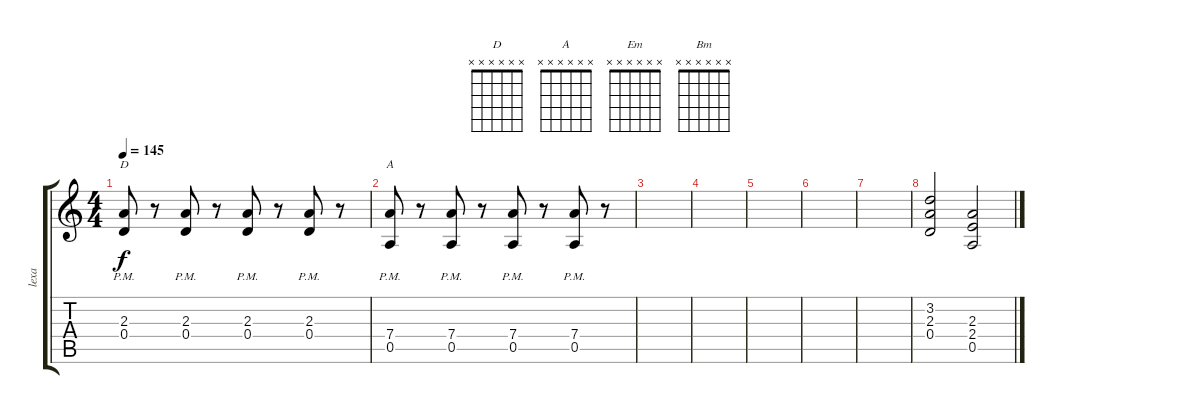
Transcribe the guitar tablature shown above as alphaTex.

\track ("lexa" "lexa") {instrument acousticguitarsteel}
\staff {score tabs}
\tuning (E4 B3 G3 D3 A2 E2) {hide}
\chord ("D" x x x x x x)
\chord ("A" x x x x x x)
\chord ("Em" x x x x x x)
\chord ("Bm" x x x x x x)
\ts (4 4)
\tempo 145
\clef g2
\ks c
(2.3{pm} 0.4{pm}).8{ch "D" dy f instrument overdrivenguitar} r.8 (2.3{pm} 0.4{pm}).8 r.8 (2.3{pm} 0.4{pm}).8 r.8 (2.3{pm} 0.4{pm}).8 r.8 |
(7.4{pm} 0.5).8{ch "A"} r.8 (7.4{pm} 0.5).8 r.8 (7.4{pm} 0.5).8 r.8 (7.4{pm} 0.5).8 r.8 |
|
|
|
|
|
(3.2 2.3 0.4).2 (2.3 2.4 0.5).2
